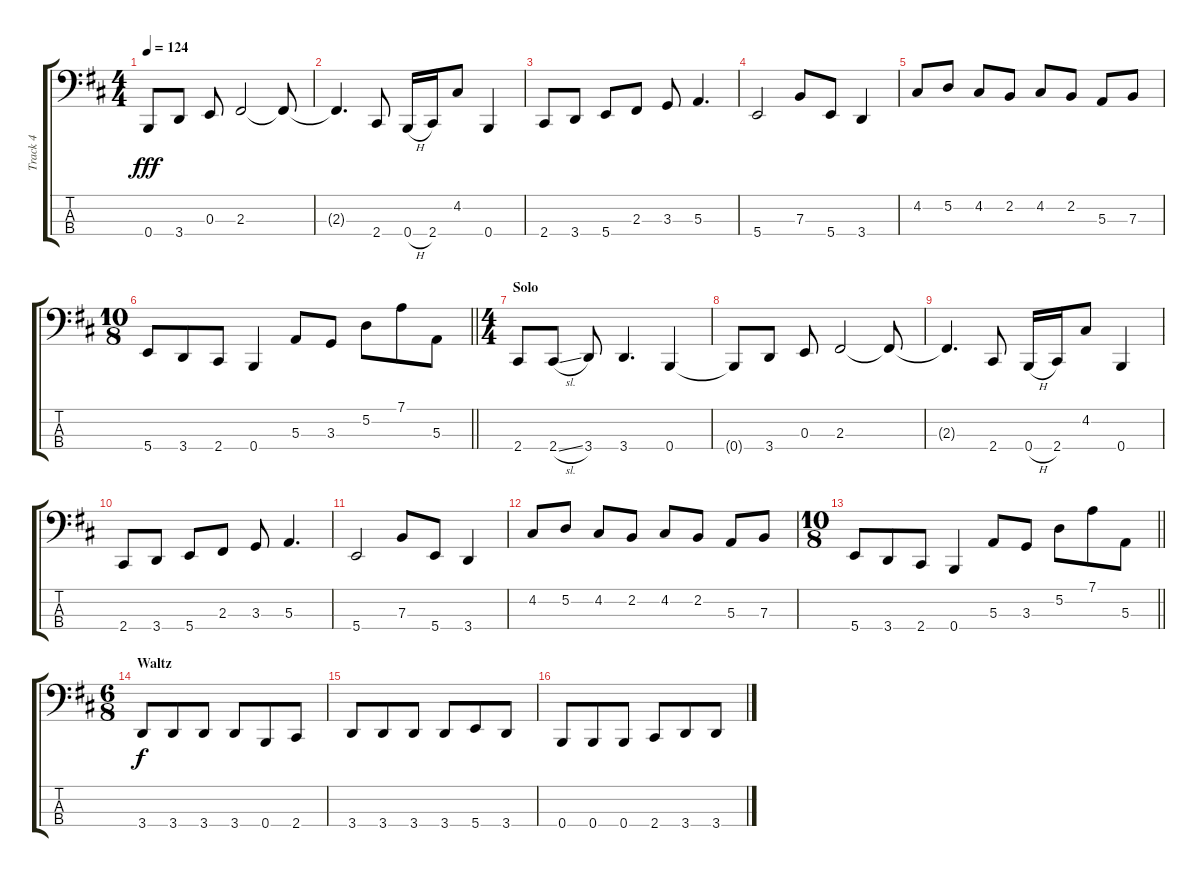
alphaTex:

\track ("Track 4" "Track 4") {instrument synthbass2}
\staff {score tabs}
\tuning (D2 A1 E1 B0) {hide}
\ts (4 4)
\tempo 124
\clef f4
\ks bminor
0.4{t}.8{dy fff} 3.4.8 0.3.8 2.3.2 2.3{t}.8 |
2.3{t}.4{d} 2.4.8 0.4{h}.16 2.4.16 4.2.8 0.4.4 |
2.4.8 3.4.8 5.4.8 2.3.8 3.3.8 5.3.4{d} |
5.4.2 7.3.8 5.4.8 3.4.4 |
4.2.8 5.2.8 4.2.8 2.2.8 4.2.8 2.2.8 5.3.8 7.3.8 |
\ts (10 8)
\barLineRight lightlight
5.4.8 3.4.8 2.4.8 0.4.4 5.3.8 3.3.8 5.2.8 7.1.8 5.3.8 |
\ts (4 4)
\section ("" "Solo")
2.4.8 2.4{sl}.8 3.4.8 3.4.4{d} 0.4.4 |
0.4{t}.8 3.4.8 0.3.8 2.3.2 2.3{t}.8 |
2.3{t}.4{d} 2.4.8 0.4{h}.16 2.4.16 4.2.8 0.4.4 |
2.4.8 3.4.8 5.4.8 2.3.8 3.3.8 5.3.4{d} |
5.4.2 7.3.8 5.4.8 3.4.4 |
4.2.8 5.2.8 4.2.8 2.2.8 4.2.8 2.2.8 5.3.8 7.3.8 |
\ts (10 8)
\barLineRight lightlight
5.4.8 3.4.8 2.4.8 0.4.4 5.3.8 3.3.8 5.2.8 7.1.8 5.3.8 |
\ts (6 8)
\section ("" "Waltz ")
3.4.8{dy f} 3.4.8 3.4.8 3.4.8 0.4.8 2.4.8 |
3.4.8 3.4.8 3.4.8 3.4.8 5.4.8 3.4.8 |
0.4.8 0.4.8 0.4.8 2.4.8 3.4.8 3.4.8
